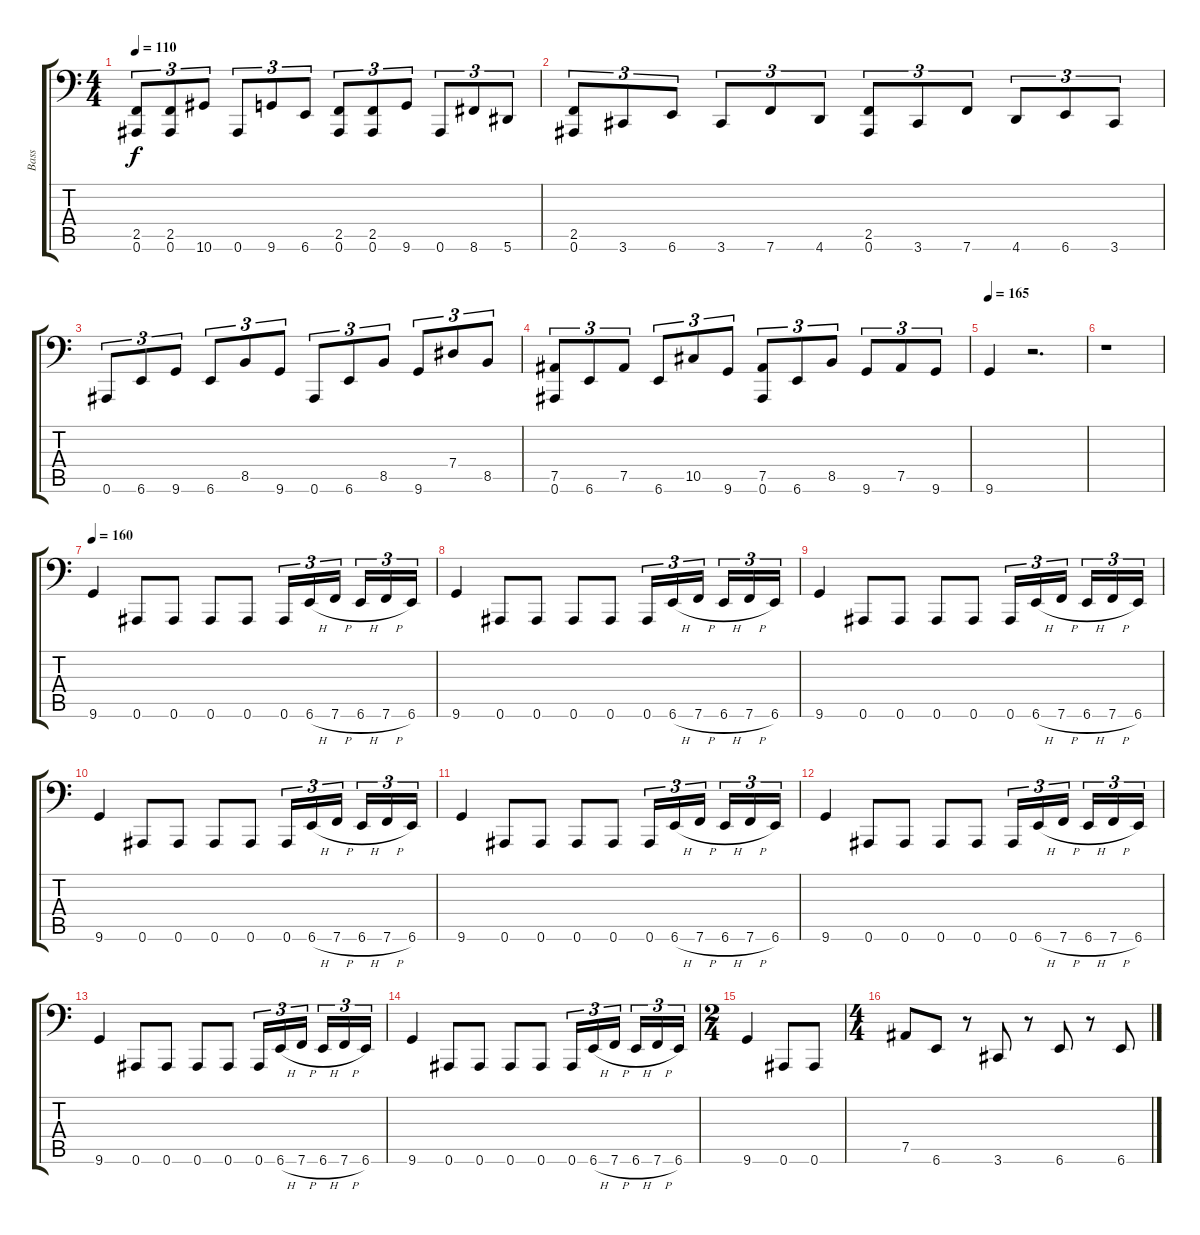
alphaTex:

\track ("Bass" "Bass") {instrument electricbassfinger}
\staff {score tabs}
\tuning (Bb2 F2 Db2 Ab1 Eb1 Bb0) {hide}
\ts (4 4)
\tempo 110
\clef f4
\ks c
(2.5 0.6).8{tu (3 2) dy f} (2.5 0.6).8{tu (3 2)} 10.6.8{tu (3 2)} 0.6.8{tu (3 2)} 9.6.8{tu (3 2)} 6.6.8{tu (3 2)} (2.5 0.6).8{tu (3 2)} (2.5 0.6).8{tu (3 2)} 9.6.8{tu (3 2)} 0.6.8{tu (3 2)} 8.6.8{tu (3 2)} 5.6.8{tu (3 2)} |
(2.5 0.6).8{tu (3 2)} 3.6.8{tu (3 2)} 6.6.8{tu (3 2)} 3.6.8{tu (3 2)} 7.6.8{tu (3 2)} 4.6.8{tu (3 2)} (2.5 0.6).8{tu (3 2)} 3.6.8{tu (3 2)} 7.6.8{tu (3 2)} 4.6.8{tu (3 2)} 6.6.8{tu (3 2)} 3.6.8{tu (3 2)} |
0.6.8{tu (3 2)} 6.6.8{tu (3 2)} 9.6.8{tu (3 2)} 6.6.8{tu (3 2)} 8.5.8{tu (3 2)} 9.6.8{tu (3 2)} 0.6.8{tu (3 2)} 6.6.8{tu (3 2)} 8.5.8{tu (3 2)} 9.6.8{tu (3 2)} 7.4.8{tu (3 2)} 8.5.8{tu (3 2)} |
(7.5 0.6).8{tu (3 2)} 6.6.8{tu (3 2)} 7.5.8{tu (3 2)} 6.6.8{tu (3 2)} 10.5.8{tu (3 2)} 9.6.8{tu (3 2)} (7.5 0.6).8{tu (3 2)} 6.6.8{tu (3 2)} 8.5.8{tu (3 2)} 9.6.8{tu (3 2)} 7.5.8{tu (3 2)} 9.6.8{tu (3 2)} |
\tempo 165
9.6.4 r.2{d} |
r.1 |
\tempo 160
9.6.4 0.6.8 0.6.8 0.6.8 0.6.8 0.6.16{tu (3 2)} 6.6{h}.16{tu (3 2)} 7.6{h}.16{tu (3 2)} 6.6{h}.16{tu (3 2)} 7.6{h}.16{tu (3 2)} 6.6.16{tu (3 2)} |
9.6.4 0.6.8 0.6.8 0.6.8 0.6.8 0.6.16{tu (3 2)} 6.6{h}.16{tu (3 2)} 7.6{h}.16{tu (3 2)} 6.6{h}.16{tu (3 2)} 7.6{h}.16{tu (3 2)} 6.6.16{tu (3 2)} |
9.6.4 0.6.8 0.6.8 0.6.8 0.6.8 0.6.16{tu (3 2)} 6.6{h}.16{tu (3 2)} 7.6{h}.16{tu (3 2)} 6.6{h}.16{tu (3 2)} 7.6{h}.16{tu (3 2)} 6.6.16{tu (3 2)} |
9.6.4 0.6.8 0.6.8 0.6.8 0.6.8 0.6.16{tu (3 2)} 6.6{h}.16{tu (3 2)} 7.6{h}.16{tu (3 2)} 6.6{h}.16{tu (3 2)} 7.6{h}.16{tu (3 2)} 6.6.16{tu (3 2)} |
9.6.4 0.6.8 0.6.8 0.6.8 0.6.8 0.6.16{tu (3 2)} 6.6{h}.16{tu (3 2)} 7.6{h}.16{tu (3 2)} 6.6{h}.16{tu (3 2)} 7.6{h}.16{tu (3 2)} 6.6.16{tu (3 2)} |
9.6.4 0.6.8 0.6.8 0.6.8 0.6.8 0.6.16{tu (3 2)} 6.6{h}.16{tu (3 2)} 7.6{h}.16{tu (3 2)} 6.6{h}.16{tu (3 2)} 7.6{h}.16{tu (3 2)} 6.6.16{tu (3 2)} |
9.6.4 0.6.8 0.6.8 0.6.8 0.6.8 0.6.16{tu (3 2)} 6.6{h}.16{tu (3 2)} 7.6{h}.16{tu (3 2)} 6.6{h}.16{tu (3 2)} 7.6{h}.16{tu (3 2)} 6.6.16{tu (3 2)} |
9.6.4 0.6.8 0.6.8 0.6.8 0.6.8 0.6.16{tu (3 2)} 6.6{h}.16{tu (3 2)} 7.6{h}.16{tu (3 2)} 6.6{h}.16{tu (3 2)} 7.6{h}.16{tu (3 2)} 6.6.16{tu (3 2)} |
\ts (2 4)
9.6.4 0.6.8 0.6.8 |
\ts (4 4)
7.5.8 6.6.8 r.8 3.6.8 r.8 6.6.8 r.8 6.6.8
